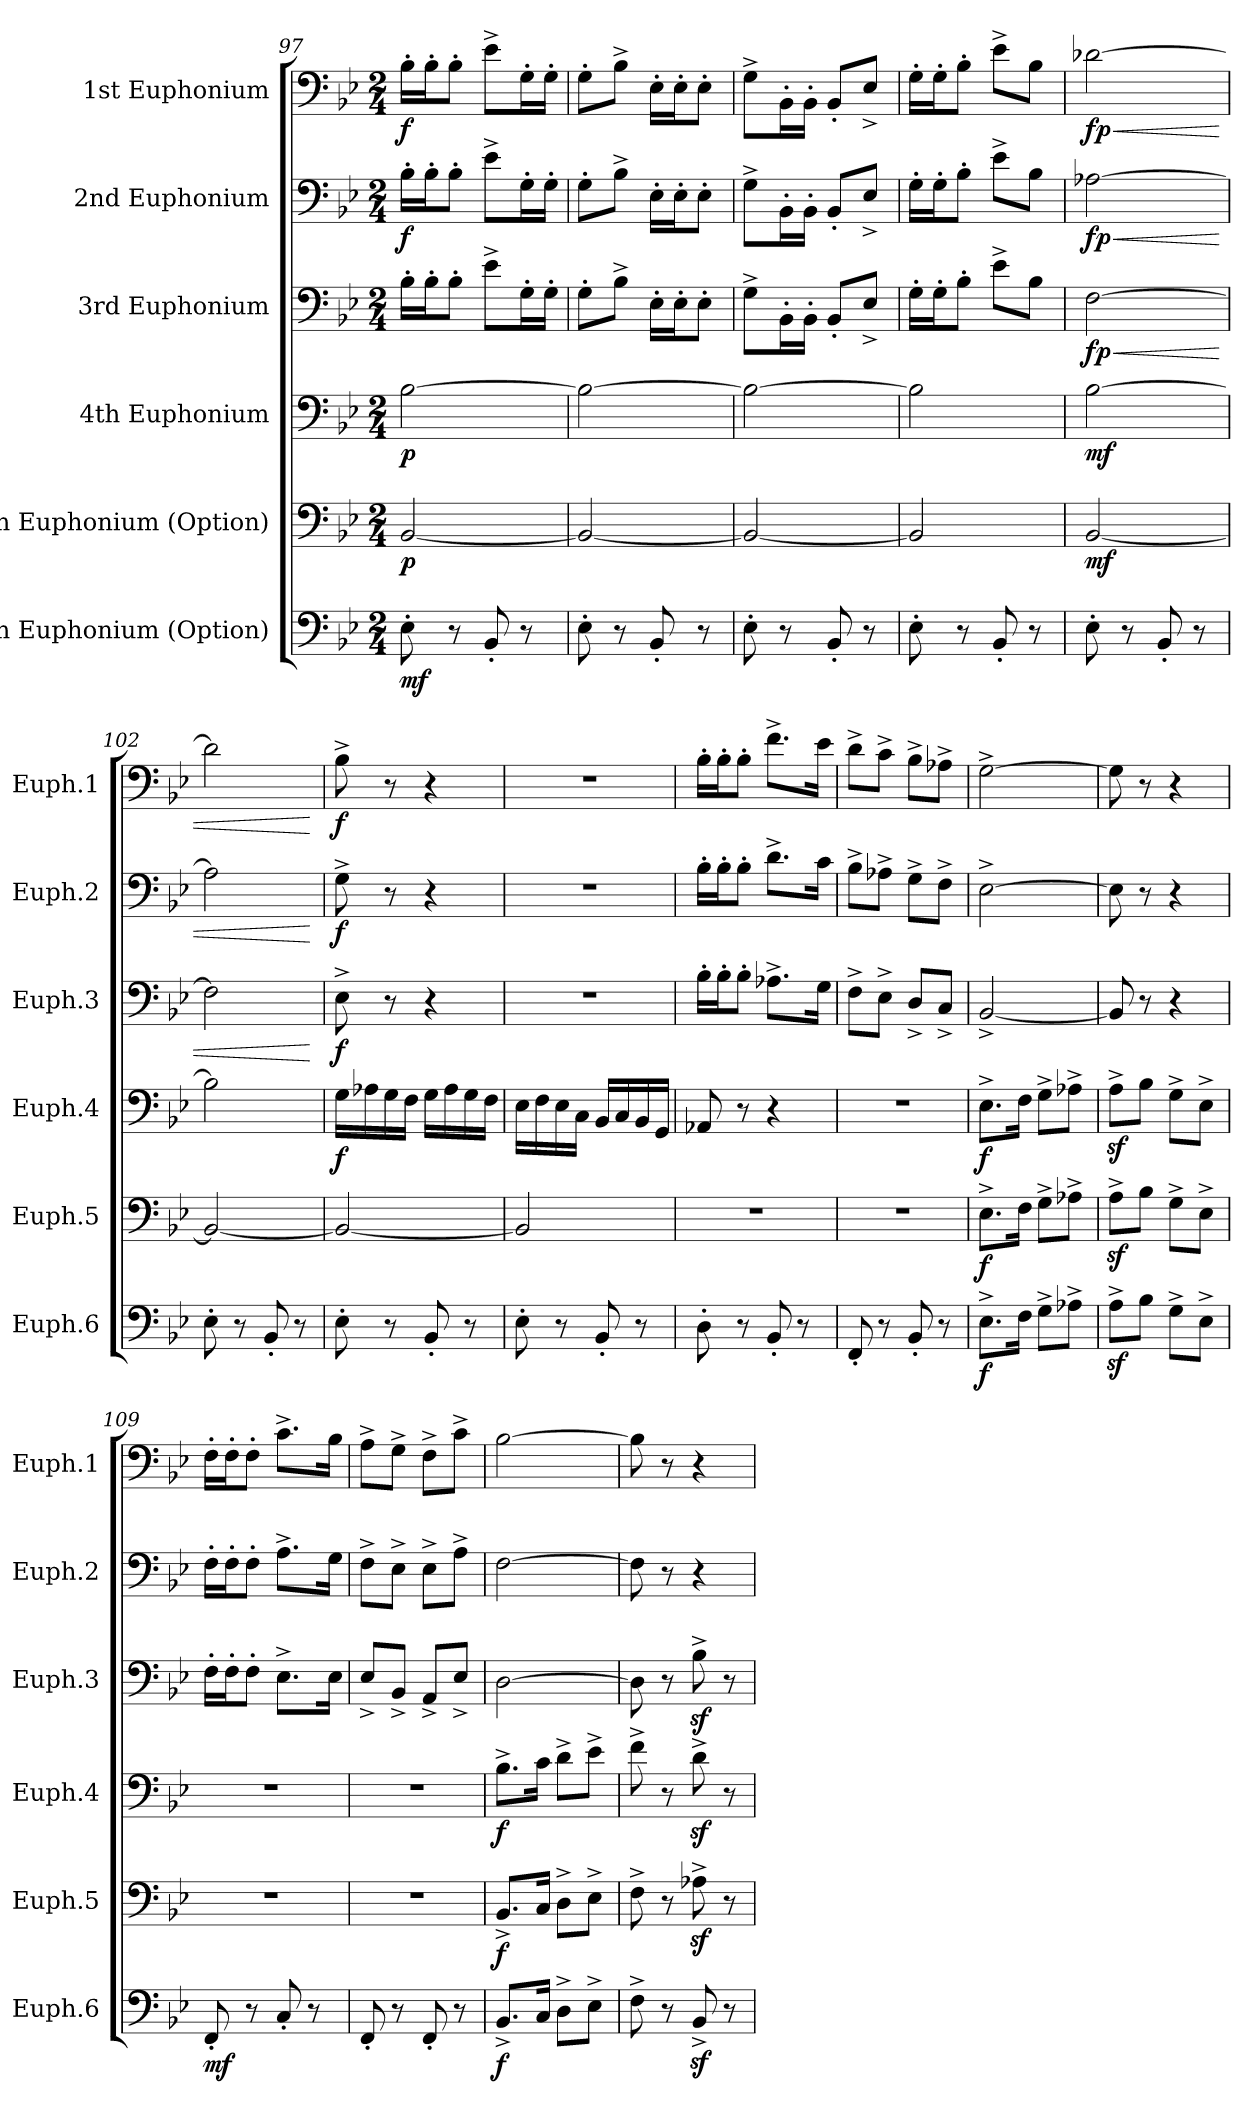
**kern	**dynam	**kern	**dynam	**kern	**dynam	**kern	**dynam	**kern	**dynam	**kern	**dynam
*part6	*part6	*part5	*part5	*part4	*part4	*part3	*part3	*part2	*part2	*part1	*part1
*staff6	*staff6	*staff5	*staff5	*staff4	*staff4	*staff3	*staff3	*staff2	*staff2	*staff1	*staff1
*I"6th Euphonium (Option)	*	*I"5th Euphonium (Option)	*	*I"4th Euphonium	*	*I"3rd Euphonium	*	*I"2nd Euphonium	*	*I"1st Euphonium	*
*I'Euph.6	*	*I'Euph.5	*	*I'Euph.4	*	*I'Euph.3	*	*I'Euph.2	*	*I'Euph.1	*
*clefF4	*	*clefF4	*	*clefF4	*	*clefF4	*	*clefF4	*	*clefF4	*
*k[b-e-]	*	*k[b-e-]	*	*k[b-e-]	*	*k[b-e-]	*	*k[b-e-]	*	*k[b-e-]	*
*M2/4	*	*M2/4	*	*M2/4	*	*M2/4	*	*M2/4	*	*M2/4	*
=97	=97	=97	=97	=97	=97	=97	=97	=97	=97	=97	=97
!	!LO:DY:b	!	!LO:DY:b	!	!LO:DY:b	!	!	!	!LO:DY:b	!	!LO:DY:b
8E-'\	mf	[2BB-/	p	[2B-\	p	16B-'\LL	.	16B-'\LL	f	16B-'\LL	f
.	.	.	.	.	.	16B-'\J	.	16B-'\J	.	16B-'\J	.
8r	.	.	.	.	.	8B-'\J	.	8B-'\J	.	8B-'\J	.
8BB-'/	.	.	.	.	.	8e-^\L	.	8e-^\L	.	8e-^\L	.
8r	.	.	.	.	.	16G'\L	.	16G'\L	.	16G'\L	.
.	.	.	.	.	.	16G'\JJ	.	16G'\JJ	.	16G'\JJ	.
=98	=98	=98	=98	=98	=98	=98	=98	=98	=98	=98	=98
8E-'\	.	2BB-/_	.	2B-\_	.	8G'\L	.	8G'\L	.	8G'\L	.
8r	.	.	.	.	.	8B-^\J	.	8B-^\J	.	8B-^\J	.
8BB-'/	.	.	.	.	.	16E-'\LL	.	16E-'\LL	.	16E-'\LL	.
.	.	.	.	.	.	16E-'\J	.	16E-'\J	.	16E-'\J	.
8r	.	.	.	.	.	8E-'\J	.	8E-'\J	.	8E-'\J	.
=99	=99	=99	=99	=99	=99	=99	=99	=99	=99	=99	=99
8E-'\	.	2BB-/_	.	2B-\_	.	8G^\L	.	8G^\L	.	8G^\L	.
8r	.	.	.	.	.	16BB-'\L	.	16BB-'\L	.	16BB-'\L	.
.	.	.	.	.	.	16BB-'\JJ	.	16BB-'\JJ	.	16BB-'\JJ	.
8BB-'/	.	.	.	.	.	8BB-'/L	.	8BB-'/L	.	8BB-'/L	.
8r	.	.	.	.	.	8E-^/J	.	8E-^/J	.	8E-^/J	.
=100	=100	=100	=100	=100	=100	=100	=100	=100	=100	=100	=100
8E-'\	.	2BB-/]	.	2B-\]	.	16G'\LL	.	16G'\LL	.	16G'\LL	.
.	.	.	.	.	.	16G'\J	.	16G'\J	.	16G'\J	.
8r	.	.	.	.	.	8B-'\J	.	8B-'\J	.	8B-'\J	.
8BB-'/	.	.	.	.	.	8e-^\L	.	8e-^\L	.	8e-^\L	.
8r	.	.	.	.	.	8B-\J	.	8B-\J	.	8B-\J	.
=101	=101	=101	=101	=101	=101	=101	=101	=101	=101	=101	=101
!	!	!	!LO:DY:b	!	!LO:DY:b	!	!LO:HP:b	!	!LO:HP:b	!	!LO:HP:b
!	!	!	!	!	!	!	!LO:DY:n=1:b	!	!LO:DY:n=1:b	!	!LO:DY:n=1:b
8E-'\	.	[2BB-/	mf	[2B-\	mf	[2F\	< fp	[2A-X\	< fp	[2d-X\	< fp
8r	.	.	.	.	.	.	.	.	.	.	.
8BB-'/	.	.	.	.	.	.	.	.	.	.	.
8r	.	.	.	.	.	.	.	.	.	.	.
=102	=102	=102	=102	=102	=102	=102	=102	=102	=102	=102	=102
8E-'\	.	2BB-/_	.	2B-\]	.	2F\]	.	2A-\]	.	2d-\]	.
8r	.	.	.	.	.	.	.	.	.	.	.
8BB-'/	.	.	.	.	.	.	.	.	.	.	.
8r	.	.	.	.	.	.	.	.	.	.	.
.	.	.	.	.	.	.	[	.	[	.	[
!!LO:PB:g=z
=103	=103	=103	=103	=103	=103	=103	=103	=103	=103	=103	=103
!	!	!	!	!	!LO:DY:b	!	!LO:DY:b	!	!LO:DY:b	!	!LO:DY:b
8E-'\	.	2BB-/_	.	16G\LL	f	8E-^\	f	8G^\	f	8B-^\	f
.	.	.	.	16A-X\	.	.	.	.	.	.	.
8r	.	.	.	16G\	.	8r	.	8r	.	8r	.
.	.	.	.	16F\JJ	.	.	.	.	.	.	.
8BB-'/	.	.	.	16G\LL	.	4r	.	4r	.	4r	.
.	.	.	.	16A-\	.	.	.	.	.	.	.
8r	.	.	.	16G\	.	.	.	.	.	.	.
.	.	.	.	16F\JJ	.	.	.	.	.	.	.
=104	=104	=104	=104	=104	=104	=104	=104	=104	=104	=104	=104
8E-'\	.	2BB-/]	.	16E-\LL	.	2r	.	2r	.	2r	.
.	.	.	.	16F\	.	.	.	.	.	.	.
8r	.	.	.	16E-\	.	.	.	.	.	.	.
.	.	.	.	16C\JJ	.	.	.	.	.	.	.
8BB-'/	.	.	.	16BB-/LL	.	.	.	.	.	.	.
.	.	.	.	16C/	.	.	.	.	.	.	.
8r	.	.	.	16BB-/	.	.	.	.	.	.	.
.	.	.	.	16GG/JJ	.	.	.	.	.	.	.
=105	=105	=105	=105	=105	=105	=105	=105	=105	=105	=105	=105
8D'\	.	2r	.	8AA-X/	.	16B-'\LL	.	16B-'\LL	.	16B-'\LL	.
.	.	.	.	.	.	16B-'\J	.	16B-'\J	.	16B-'\J	.
8r	.	.	.	8r	.	8B-'\J	.	8B-'\J	.	8B-'\J	.
8BB-'/	.	.	.	4r	.	8.A-X^\L	.	8.d^\L	.	8.f^\L	.
8r	.	.	.	.	.	.	.	.	.	.	.
.	.	.	.	.	.	16G\Jk	.	16c\Jk	.	16e-\Jk	.
=106	=106	=106	=106	=106	=106	=106	=106	=106	=106	=106	=106
8FF'/	.	2r	.	2r	.	8F^\L	.	8B-^\L	.	8d^\L	.
8r	.	.	.	.	.	8E-^\J	.	8A-X^\J	.	8c^\J	.
8BB-'/	.	.	.	.	.	8D^/L	.	8G^\L	.	8B-^\L	.
8r	.	.	.	.	.	8C^/J	.	8F^\J	.	8A-X^\J	.
=107	=107	=107	=107	=107	=107	=107	=107	=107	=107	=107	=107
!	!LO:DY:b	!	!LO:DY:b	!	!LO:DY:b	!	!	!	!	!	!
8.E-^\L	f	8.E-^\L	f	8.E-^\L	f	[2BB-^/	.	[2E-^\	.	[2G^\	.
16F\Jk	.	16F\Jk	.	16F\Jk	.	.	.	.	.	.	.
8G^\L	.	8G^\L	.	8G^\L	.	.	.	.	.	.	.
8A-X^\J	.	8A-X^\J	.	8A-X^\J	.	.	.	.	.	.	.
!!LO:LB:g=z
=108	=108	=108	=108	=108	=108	=108	=108	=108	=108	=108	=108
8Az<^\L	.	8Az<^\L	.	8Az<^\L	.	8BB-/]	.	8E-\]	.	8G\]	.
8B-\J	.	8B-\J	.	8B-\J	.	8r	.	8r	.	8r	.
8G^\L	.	8G^\L	.	8G^\L	.	4r	.	4r	.	4r	.
8E-^\J	.	8E-^\J	.	8E-^\J	.	.	.	.	.	.	.
=109	=109	=109	=109	=109	=109	=109	=109	=109	=109	=109	=109
!	!LO:DY:b	!	!	!	!	!	!	!	!	!	!
8FF'/	mf	2r	.	2r	.	16F'\LL	.	16F'\LL	.	16F'\LL	.
.	.	.	.	.	.	16F'\J	.	16F'\J	.	16F'\J	.
8r	.	.	.	.	.	8F'\J	.	8F'\J	.	8F'\J	.
8C'/	.	.	.	.	.	8.E-^\L	.	8.A^\L	.	8.c^\L	.
8r	.	.	.	.	.	.	.	.	.	.	.
.	.	.	.	.	.	16E-\Jk	.	16G\Jk	.	16B-\Jk	.
=110	=110	=110	=110	=110	=110	=110	=110	=110	=110	=110	=110
8FF'/	.	2r	.	2r	.	8E-^/L	.	8F^\L	.	8A^\L	.
8r	.	.	.	.	.	8BB-^/J	.	8E-^\J	.	8G^\J	.
8FF'/	.	.	.	.	.	8AA^/L	.	8E-^\L	.	8F^\L	.
8r	.	.	.	.	.	8E-^/J	.	8A^\J	.	8c^\J	.
=111	=111	=111	=111	=111	=111	=111	=111	=111	=111	=111	=111
!	!LO:DY:b	!	!LO:DY:b	!	!LO:DY:b	!	!	!	!	!	!
8.BB-^/L	f	8.BB-^/L	f	8.B-^\L	f	[2D\	.	[2F\	.	[2B-\	.
16C/Jk	.	16C/Jk	.	16c\Jk	.	.	.	.	.	.	.
8D^\L	.	8D^\L	.	8d^\L	.	.	.	.	.	.	.
8E-^\J	.	8E-^\J	.	8e-^\J	.	.	.	.	.	.	.
=112	=112	=112	=112	=112	=112	=112	=112	=112	=112	=112	=112
8F^\	.	8F^\	.	8f^\	.	8D\]	.	8F\]	.	8B-\]	.
8r	.	8r	.	8r	.	8r	.	8r	.	8r	.
8BB-z<^/	.	8A-Xz<^\	.	8dz<^\	.	8B-z<^\	.	4r	.	4r	.
8r	.	8r	.	8r	.	8r	.	.	.	.	.
=	=	=	=	=	=	=	=	=	=	=	=
*-	*-	*-	*-	*-	*-	*-	*-	*-	*-	*-	*-
